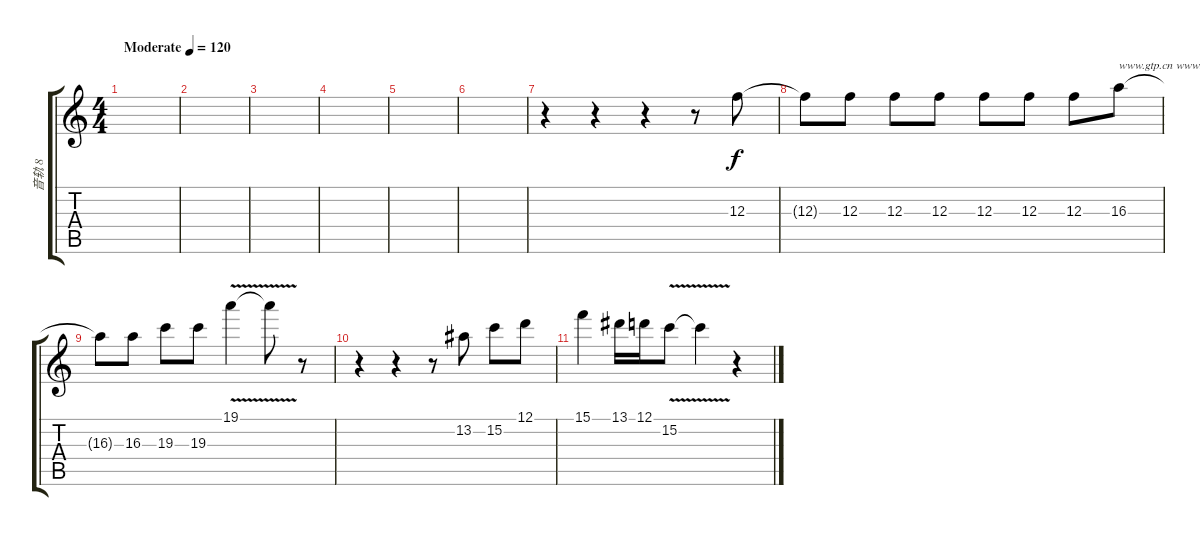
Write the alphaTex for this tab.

\track ("音轨 8" "音轨 8") {instrument overdrivenguitar}
\staff {score tabs}
\tuning (D4 A3 F3 C3 G2 D2) {hide}
\ts (4 4)
\tempo (120 "Moderate")
\clef g2
\ks c
|
|
|
|
|
|
r.4 r.4 r.4 r.8 12.3.8 |
12.3{t}.8 12.3.8 12.3.8 12.3.8 12.3.8 12.3.8 12.3.8 16.3.8{txt "www.gtp.cn www.51gtp.com联合为您提供优秀的GTP!"} |
16.3{t}.8 16.3.8 19.3.8 19.3.8 19.1{v}.4 19.1{t}.8 r.8 |
r.4 r.4 r.8 13.2.8 15.2.8 12.1.8 |
15.1.4 13.1.16 12.1.16 15.2{v}.8 15.2{t}.4 r.4
